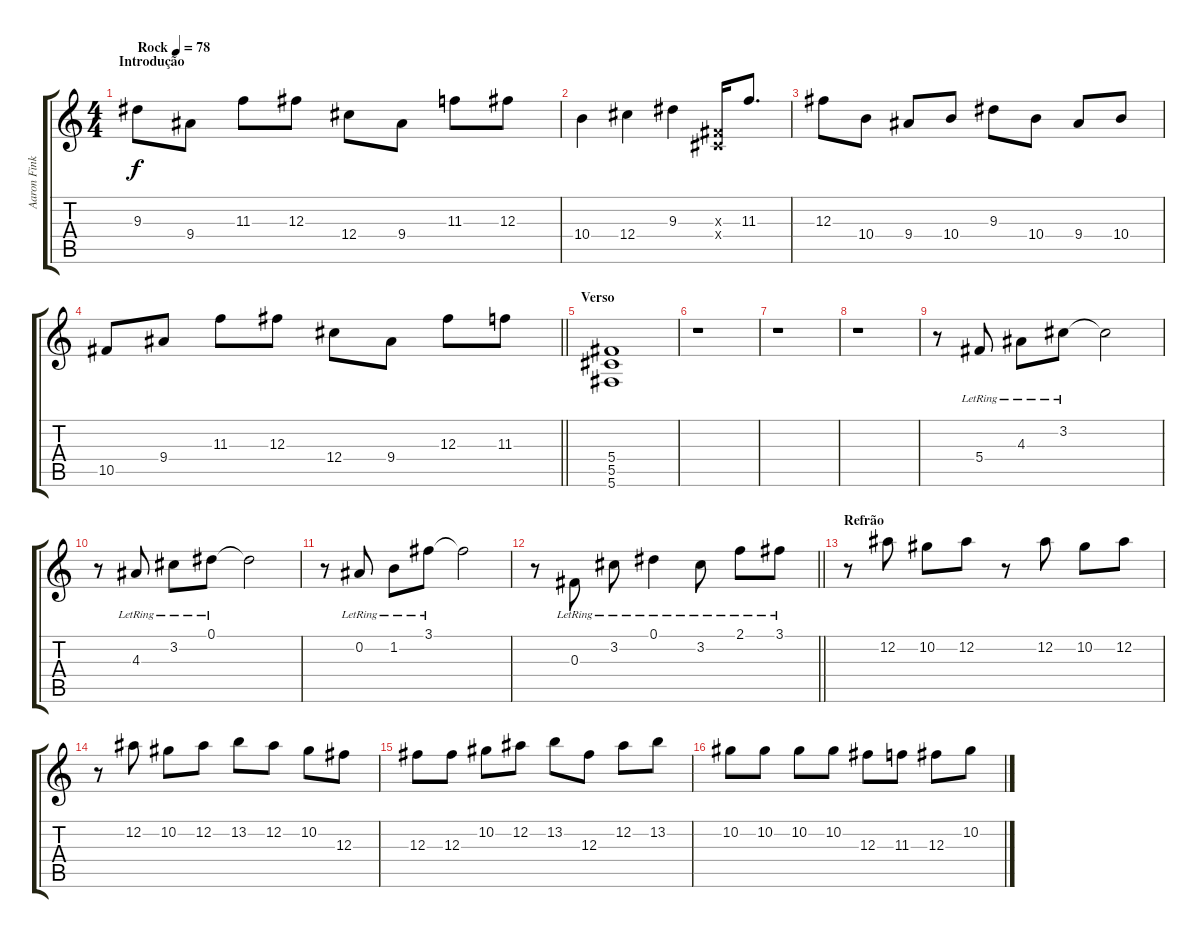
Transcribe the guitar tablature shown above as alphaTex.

\track ("Aaron Fink" "Aaron Fink") {instrument distortionguitar}
\staff {score tabs}
\tuning (Eb4 Bb3 Gb3 Db3 Ab2 Db2) {hide}
\ts (4 4)
\section ("" "Introdução")
\tempo (78 "Rock")
\clef g2
\ks c
9.3.8{dy f instrument distortionguitar} 9.4.8 11.3.8 12.3.8 12.4.8 9.4.8 11.3.8 12.3.8 |
10.4.4 12.4.4 9.3.4 (0.3{x} 0.4{x}).16 11.3.8{d} |
12.3.8 10.4.8 9.4.8 10.4.8 9.3.8 10.4.8 9.4.8 10.4.8 |
\barLineRight lightlight
10.5.8 9.4.8 11.3.8 12.3.8 12.4.8 9.4.8 12.3.8 11.3.8 |
\section ("" "Verso")
(5.4 5.5 5.6).1 |
r.1 |
r.1 |
r.1 |
r.8{instrument electricguitarclean} 5.4{lr}.8 4.3{lr}.8 3.2{lr}.8 3.2{t}.2 |
r.8 4.3{lr}.8 3.2{lr}.8 0.1{lr}.8 0.1{t}.2 |
r.8 0.2{lr}.8 1.2{lr}.8 3.1{lr}.8 3.1{t}.2 |
\barLineRight lightlight
r.8 0.3{lr}.8{beam Down} 3.2{lr}.8 0.1{lr}.4 3.2{lr}.8 2.1{lr}.8 3.1{lr}.8 |
\section ("" "Refrão")
r.8{volume 8 instrument distortionguitar} 12.2.8 10.2.8 12.2.8 r.8 12.2.8 10.2.8 12.2.8 |
r.8 12.2.8 10.2.8 12.2.8 13.2.8 12.2.8 10.2.8 12.3.8 |
12.3.8 12.3.8 10.2.8 12.2.8 13.2.8 12.3.8 12.2.8 13.2.8 |
10.2.8 10.2.8 10.2.8 10.2.8 12.3.8 11.3.8 12.3.8 10.2.8
